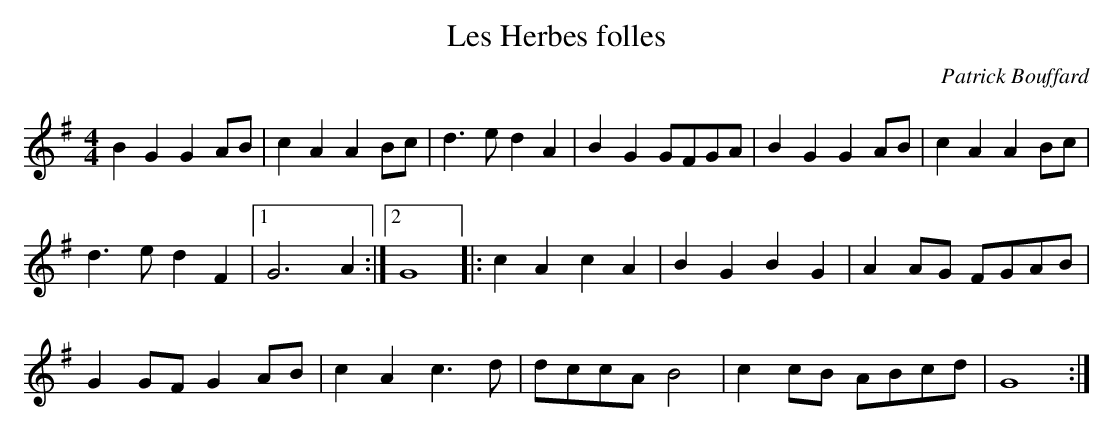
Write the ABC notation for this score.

X:1
T:Les Herbes folles
C:Patrick Bouffard
L:1/4
M:4/4
K:G major
BGGA/B/ | cAAB/c/ | d>edA | BG G/F/G/A/ | BGGA/B/ | cAAB/c/ |
d>edF |1 G3A :|2 G4 |: cAcA | BGBG | AA/G/ F/G/A/B/ |
GG/F/ GA/B/ | cAc>d | d/c/c/A/2 B2 | cc/B/ A/B/c/d/ | G4 :|
